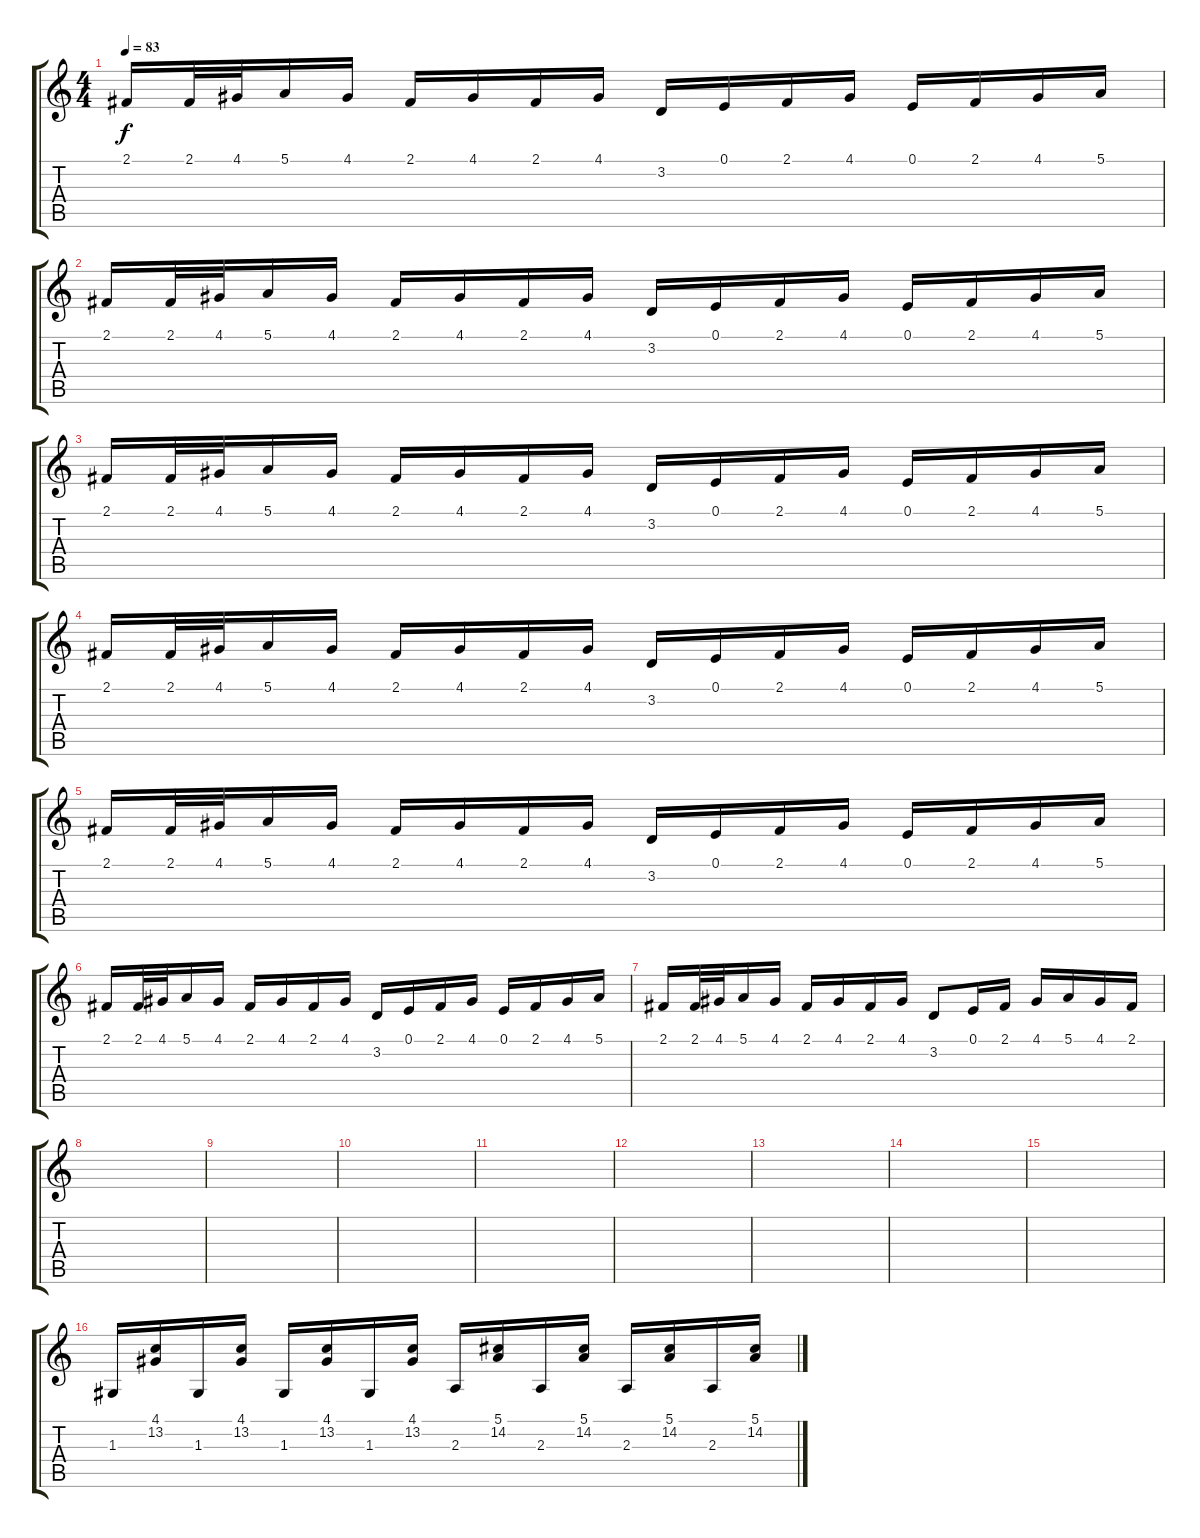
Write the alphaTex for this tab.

\track "" {instrument harpsichord}
\staff {score tabs}
\tuning (E4 B3 G3 D3 A2 E2) {hide}
\ts (4 4)
\tempo 83
\clef g2
\ks c
2.1.16{dy f} 2.1.32 4.1.32 5.1.16 4.1.16 2.1.16 4.1.16 2.1.16 4.1.16 3.2.16 0.1.16 2.1.16 4.1.16 0.1.16 2.1.16 4.1.16 5.1.16 |
2.1.16 2.1.32 4.1.32 5.1.16 4.1.16 2.1.16 4.1.16 2.1.16 4.1.16 3.2.16 0.1.16 2.1.16 4.1.16 0.1.16 2.1.16 4.1.16 5.1.16 |
2.1.16 2.1.32 4.1.32 5.1.16 4.1.16 2.1.16 4.1.16 2.1.16 4.1.16 3.2.16 0.1.16 2.1.16 4.1.16 0.1.16 2.1.16 4.1.16 5.1.16 |
2.1.16 2.1.32 4.1.32 5.1.16 4.1.16 2.1.16 4.1.16 2.1.16 4.1.16 3.2.16 0.1.16 2.1.16 4.1.16 0.1.16 2.1.16 4.1.16 5.1.16 |
2.1.16 2.1.32 4.1.32 5.1.16 4.1.16 2.1.16 4.1.16 2.1.16 4.1.16 3.2.16 0.1.16 2.1.16 4.1.16 0.1.16 2.1.16 4.1.16 5.1.16 |
2.1.16 2.1.32 4.1.32 5.1.16 4.1.16 2.1.16 4.1.16 2.1.16 4.1.16 3.2.16 0.1.16 2.1.16 4.1.16 0.1.16 2.1.16 4.1.16 5.1.16 |
2.1.16 2.1.32 4.1.32 5.1.16 4.1.16 2.1.16 4.1.16 2.1.16 4.1.16 3.2.8 0.1.16 2.1.16 4.1.16 5.1.16 4.1.16 2.1.16 |
|
|
|
|
|
|
|
|
1.3.16 (4.1 13.2).16 1.3.16 (4.1 13.2).16 1.3.16 (4.1 13.2).16 1.3.16 (4.1 13.2).16 2.3.16 (5.1 14.2).16 2.3.16 (5.1 14.2).16 2.3.16 (5.1 14.2).16 2.3.16 (5.1 14.2).16
